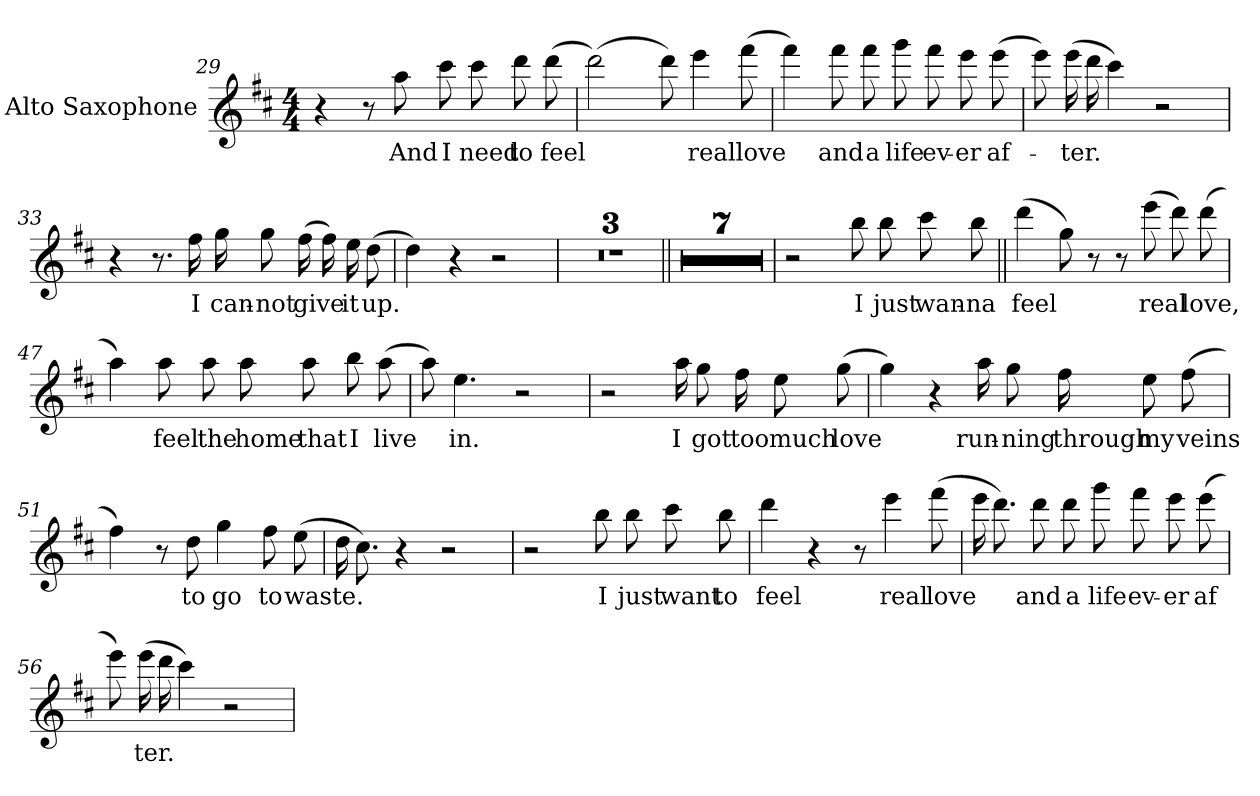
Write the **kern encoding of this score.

**kern	**text
*part1	*part1
*staff1	*staff1
*I"Alto Saxophone	*
*I'A. Sax.	*
*clefG2	*
*ITrd5c9	*
*k[b-]	*
*F:	*
*M4/4	*
=29	=29
4r	.
8r	.
8cc	-And
8eeL	-I
8ee	-need
8ff	-to
(8ff	-feel
=30	=30
(2ff)	.
8ffL)	.
4gg	-real
(8aa	-love
=31	=31
4aa)	.
8aaL	-and
8aa	-a
8bb-L	-life
8aa	-ev-
8gg	-er
(8gg	-af-
=32	=32
8ggL)	.
(16gg	-ter.
16ff	.
4ee)	.
2r	.
=33	=33
4r	.
8.r	.
16a	-I
16b-LL	-can-
8b-	-not
(16a	-give
16aLL)	.
16g	-it
(8f	-up.
=34	=34
4f)	.
4r	.
2r	.
=35	=35
1r	.
=36	=36
1r	.
=37	=37
1r	.
=38||	=38||
1r	.
=39	=39
1r	.
=40	=40
1r	.
=41	=41
1r	.
=42	=42
1r	.
=43	=43
1r	.
=44	=44
1r	.
=45	=45
2r	.
8ddL	-I
8dd	-just
8ee	-wan-
8dd	-na
=46||	=46||
(4ff	-feel
8b-L)	.
8r	.
8r	.
(8gg	-real
8ffL)	.
(8ff	-love,
=47	=47
4cc)	.
8ccL	-feel
8cc	-the
8ccL	-home
8cc	-that
8dd	-I
(8cc	-live
=48	=48
8ccL)	.
4.g	-in.
2r	.
=49	=49
2r	.
16ccLL	-I
8b-	-got
16a	-too
8gL	-much
(8b-	-love
=50	=50
4b-)	.
4r	.
16ccLL	-run-
8b-	-ning
16a	-through
8gL	-my
(8a	-veins
=51	=51
4a)	.
8r	.
8f	-to
4b-	-go
8aL	-to
(8g	-waste.
=52	=52
16fLL	.
8.e)	.
4r	.
2r	.
=53	=53
2r	.
8ddL	-I
8dd	-just
8ee	-want
8dd	-to
=54	=54
4ff	-feel
4r	.
8r	.
4gg	-real
(8aa	-love
=55	=55
16ggLL	.
8.ff)	.
8ffL	-and
8ff	-a
8bb-L	-life
8aa	-ev-
8gg	-er
(8gg	-af
=56	=56
8ggL)	.
(16gg	-ter.
16ff	.
4ee)	.
2r	.
=	=
*-	*-
